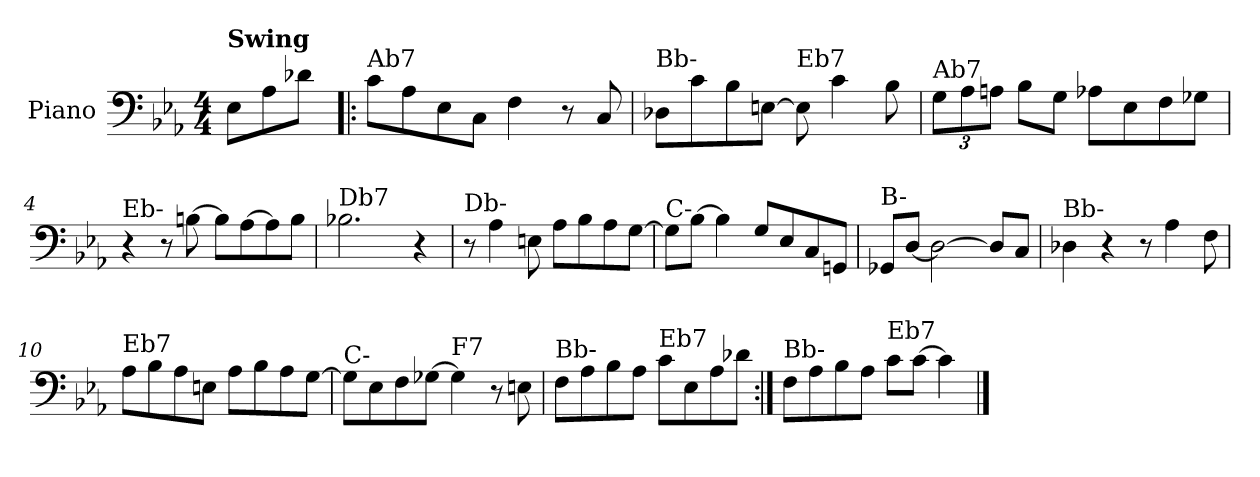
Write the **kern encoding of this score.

**kern
*part1
*staff1
*I"Piano
*I'Pno.
*clefF4
*k[b-e-a-]
*M4/4
*MM220
=
!LO:TX:a:B:t=Swing
8E-\L
8A-\
8d-X\J
=1!|:
!LO:TX:a:t=Ab7
8c\L
8A-\
8E-\
8C\J
4F\
8r
8C/
=2
!LO:TX:a:t=Bb-
8D-X\L
8c\
8B-\
[8En\J
!LO:TX:a:t=Eb7
8E\]
4c\
8B-\
=3
*Xbrackettup
!LO:TX:a:t=Ab7
12G\L
12A-\
12An\J
8B-\L
8G\J
8A-X\L
8E-\
8F\
8G-X\J
=4
!LO:TX:a:t=Eb-
4r
8r
[8Bn\
8B\L]
[8A-\
8A-\]
8B\J
=5
!LO:TX:a:t=Db7
2.B-X\
4r
!!LO:LB:g=z
=6
!LO:TX:a:t=Db-
8r
4A-\
8En\
8A-\L
8B-\
8A-\
[8G\J
=7
!LO:TX:a:t=C-
8G\L]
[8B-\J
4B-\]
8G/L
8E-/
8C/
8GGn/J
=8
!LO:TX:a:t=B-
8GG-X/L
[8D/J
2D\_
8D/L]
8C/J
=9
!LO:TX:a:t=Bb-
4D-X\
4r
8r
4A-\
8F\
=10
!LO:TX:a:t=Eb7
8A-\L
8B-\
8A-\
8En\J
8A-\L
8B-\
8A-\
[8G\J
=11
!LO:TX:a:t=C-
8G\L]
8E-\
8F\
[8G-X\J
!LO:TX:a:t=F7
4G-\]
8r
8En\
!!LO:LB:g=z
=12
!LO:TX:a:t=Bb-
8F\L
8A-\
8B-\
8A-\J
!LO:TX:a:t=Eb7
8c\L
8E-\
8A-\
8d-X\J
=13:|!
!LO:TX:a:t=Bb-
8F\L
8A-\
8B-\
8A-\J
!LO:TX:a:t=Eb7
8c\L
[8c\J
4c\]
==
*-
